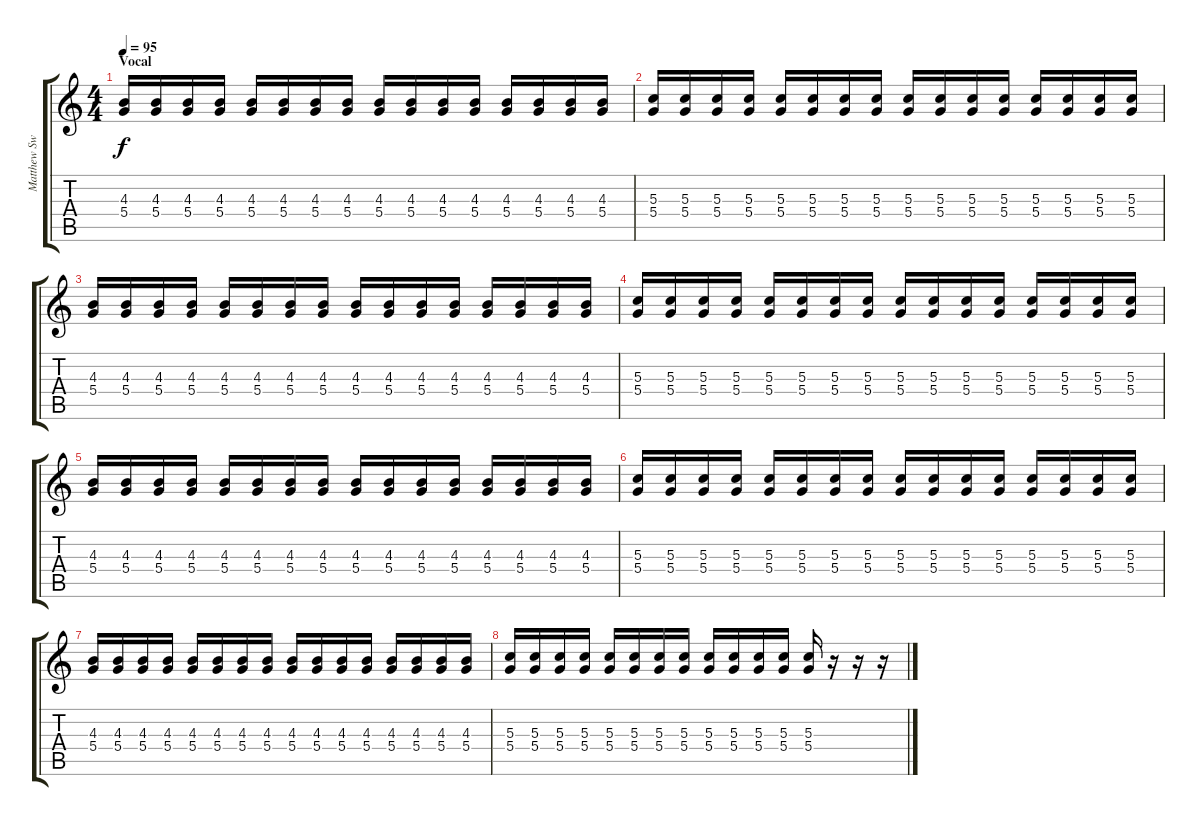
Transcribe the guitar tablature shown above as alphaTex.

\track ("Matthew Swinnerton" "Matthew Sw") {instrument distortionguitar}
\staff {score tabs}
\tuning (E4 B3 G3 D3 A2 E2) {hide}
\ts (4 4)
\section ("" "Vocal")
\tempo 95
\clef g2
\ks c
(4.3 5.4).16{dy f} (4.3 5.4).16 (4.3 5.4).16 (4.3 5.4).16 (4.3 5.4).16 (4.3 5.4).16 (4.3 5.4).16 (4.3 5.4).16 (4.3 5.4).16 (4.3 5.4).16 (4.3 5.4).16 (4.3 5.4).16 (4.3 5.4).16 (4.3 5.4).16 (4.3 5.4).16 (4.3 5.4).16 |
(5.3 5.4).16 (5.3 5.4).16 (5.3 5.4).16 (5.3 5.4).16 (5.3 5.4).16 (5.3 5.4).16 (5.3 5.4).16 (5.3 5.4).16 (5.3 5.4).16 (5.3 5.4).16 (5.3 5.4).16 (5.3 5.4).16 (5.3 5.4).16 (5.3 5.4).16 (5.3 5.4).16 (5.3 5.4).16 |
(4.3 5.4).16 (4.3 5.4).16 (4.3 5.4).16 (4.3 5.4).16 (4.3 5.4).16 (4.3 5.4).16 (4.3 5.4).16 (4.3 5.4).16 (4.3 5.4).16 (4.3 5.4).16 (4.3 5.4).16 (4.3 5.4).16 (4.3 5.4).16 (4.3 5.4).16 (4.3 5.4).16 (4.3 5.4).16 |
(5.3 5.4).16 (5.3 5.4).16 (5.3 5.4).16 (5.3 5.4).16 (5.3 5.4).16 (5.3 5.4).16 (5.3 5.4).16 (5.3 5.4).16 (5.3 5.4).16 (5.3 5.4).16 (5.3 5.4).16 (5.3 5.4).16 (5.3 5.4).16 (5.3 5.4).16 (5.3 5.4).16 (5.3 5.4).16 |
(4.3 5.4).16 (4.3 5.4).16 (4.3 5.4).16 (4.3 5.4).16 (4.3 5.4).16 (4.3 5.4).16 (4.3 5.4).16 (4.3 5.4).16 (4.3 5.4).16 (4.3 5.4).16 (4.3 5.4).16 (4.3 5.4).16 (4.3 5.4).16 (4.3 5.4).16 (4.3 5.4).16 (4.3 5.4).16 |
(5.3 5.4).16 (5.3 5.4).16 (5.3 5.4).16 (5.3 5.4).16 (5.3 5.4).16 (5.3 5.4).16 (5.3 5.4).16 (5.3 5.4).16 (5.3 5.4).16 (5.3 5.4).16 (5.3 5.4).16 (5.3 5.4).16 (5.3 5.4).16 (5.3 5.4).16 (5.3 5.4).16 (5.3 5.4).16 |
(4.3 5.4).16 (4.3 5.4).16 (4.3 5.4).16 (4.3 5.4).16 (4.3 5.4).16 (4.3 5.4).16 (4.3 5.4).16 (4.3 5.4).16 (4.3 5.4).16 (4.3 5.4).16 (4.3 5.4).16 (4.3 5.4).16 (4.3 5.4).16 (4.3 5.4).16 (4.3 5.4).16 (4.3 5.4).16 |
(5.3 5.4).16 (5.3 5.4).16 (5.3 5.4).16 (5.3 5.4).16 (5.3 5.4).16 (5.3 5.4).16 (5.3 5.4).16 (5.3 5.4).16 (5.3 5.4).16 (5.3 5.4).16 (5.3 5.4).16 (5.3 5.4).16 (5.3 5.4).16 r.16 r.16 r.16
